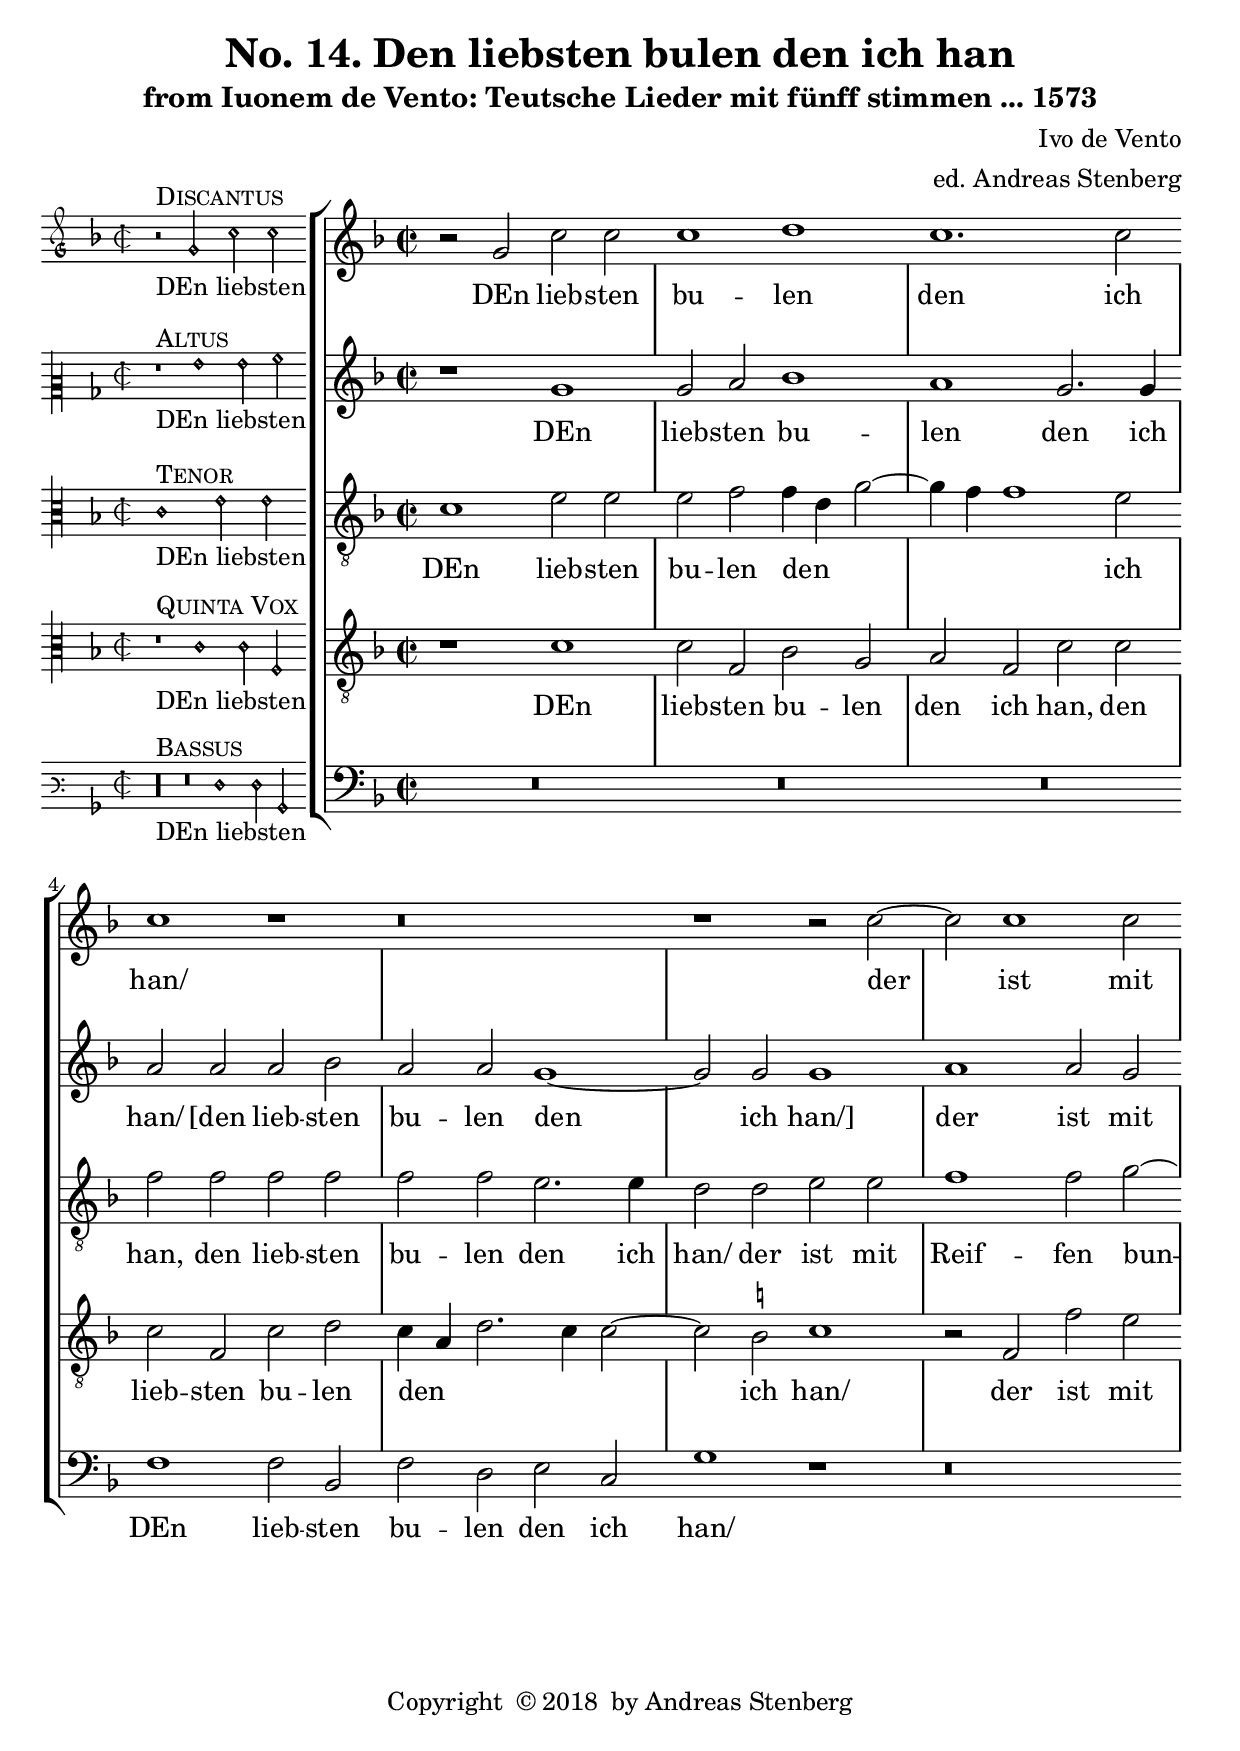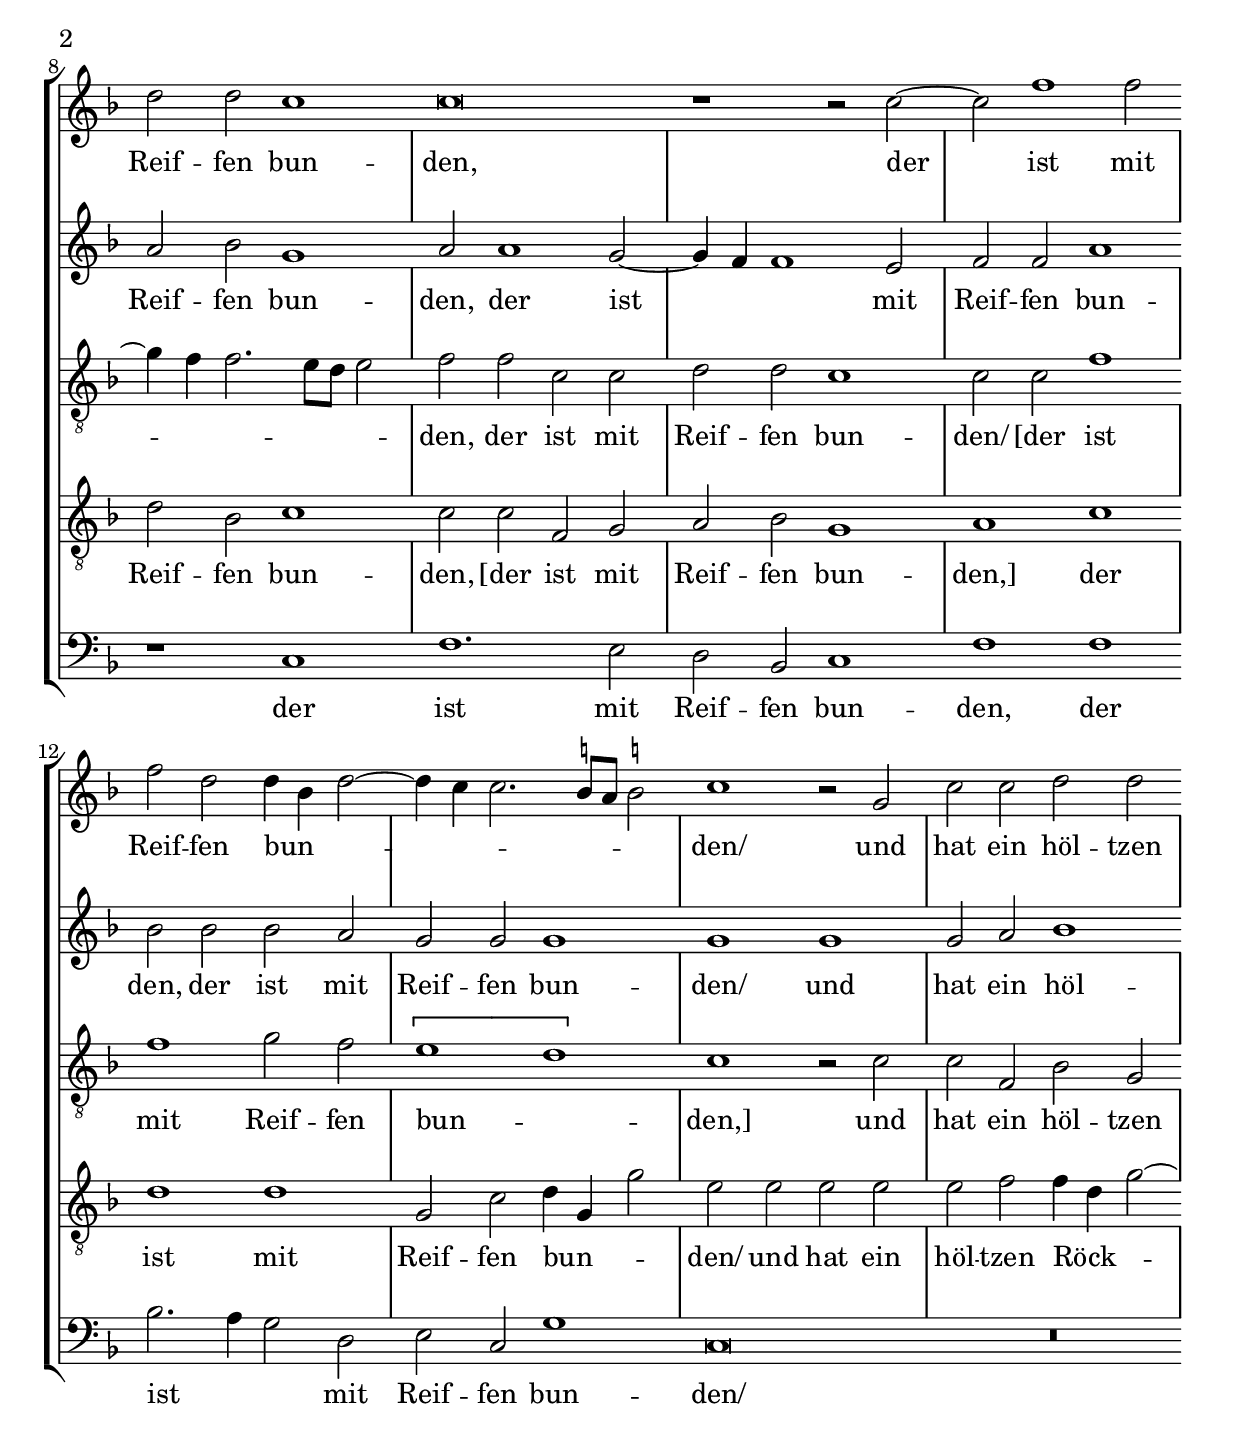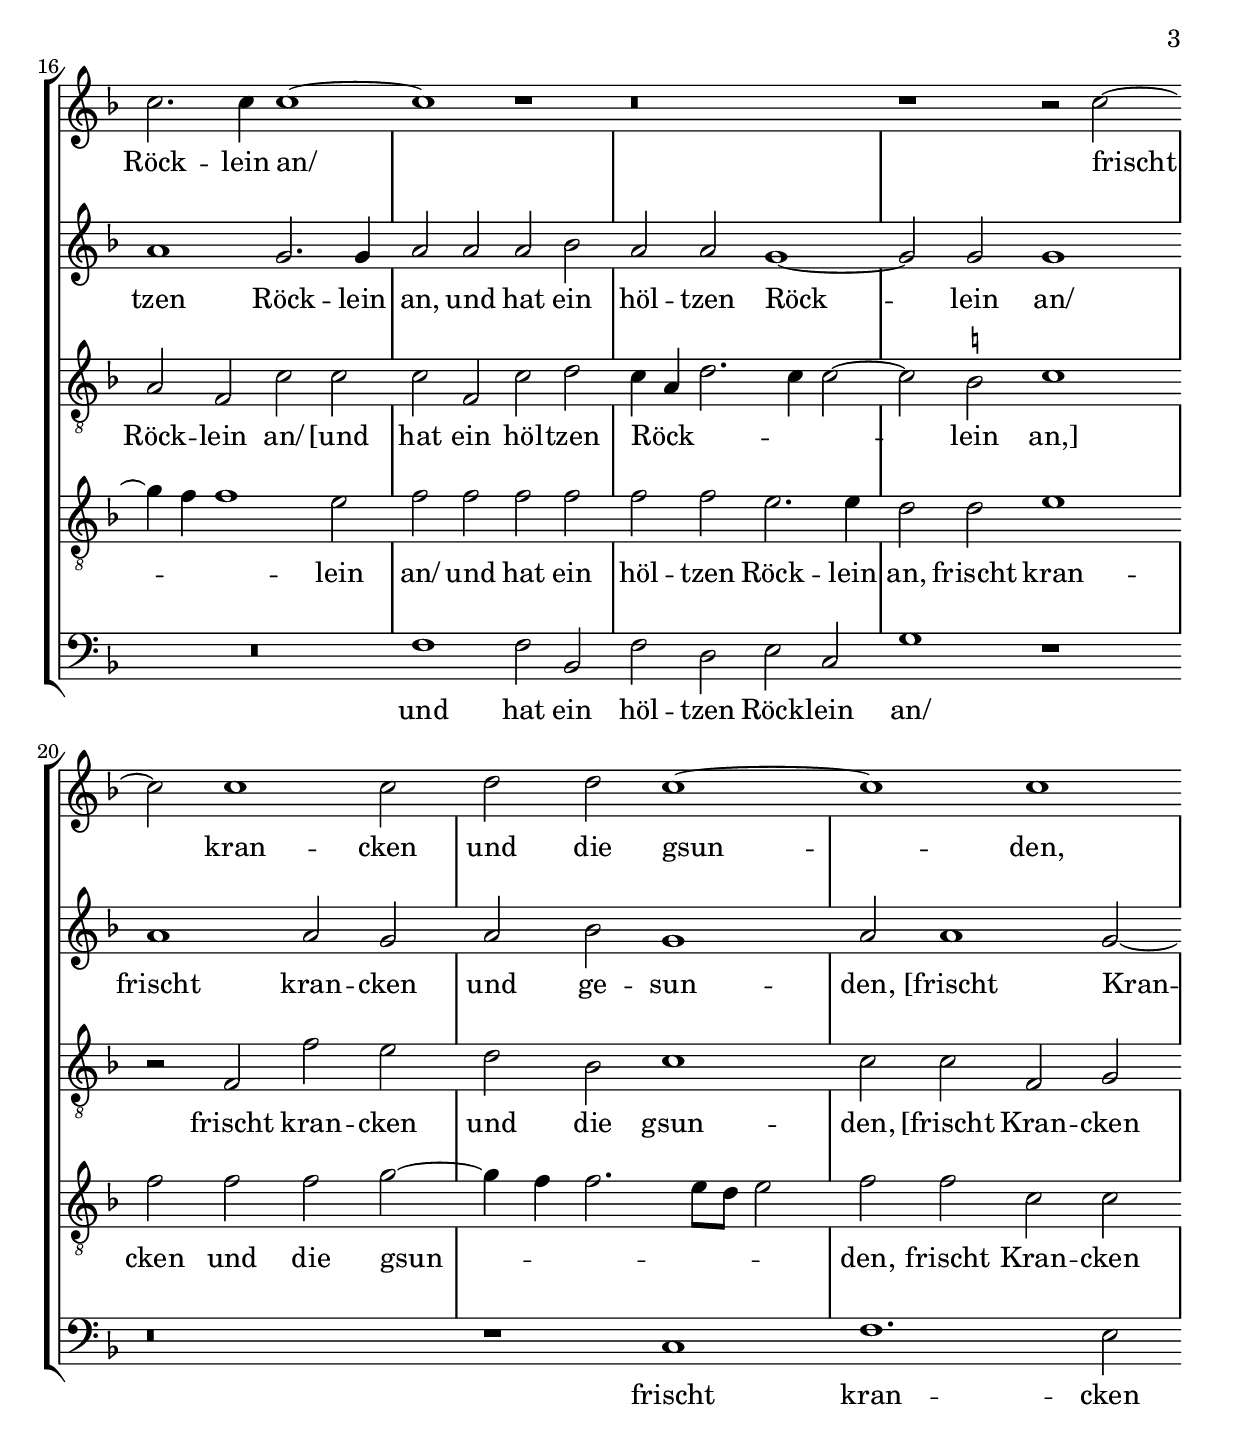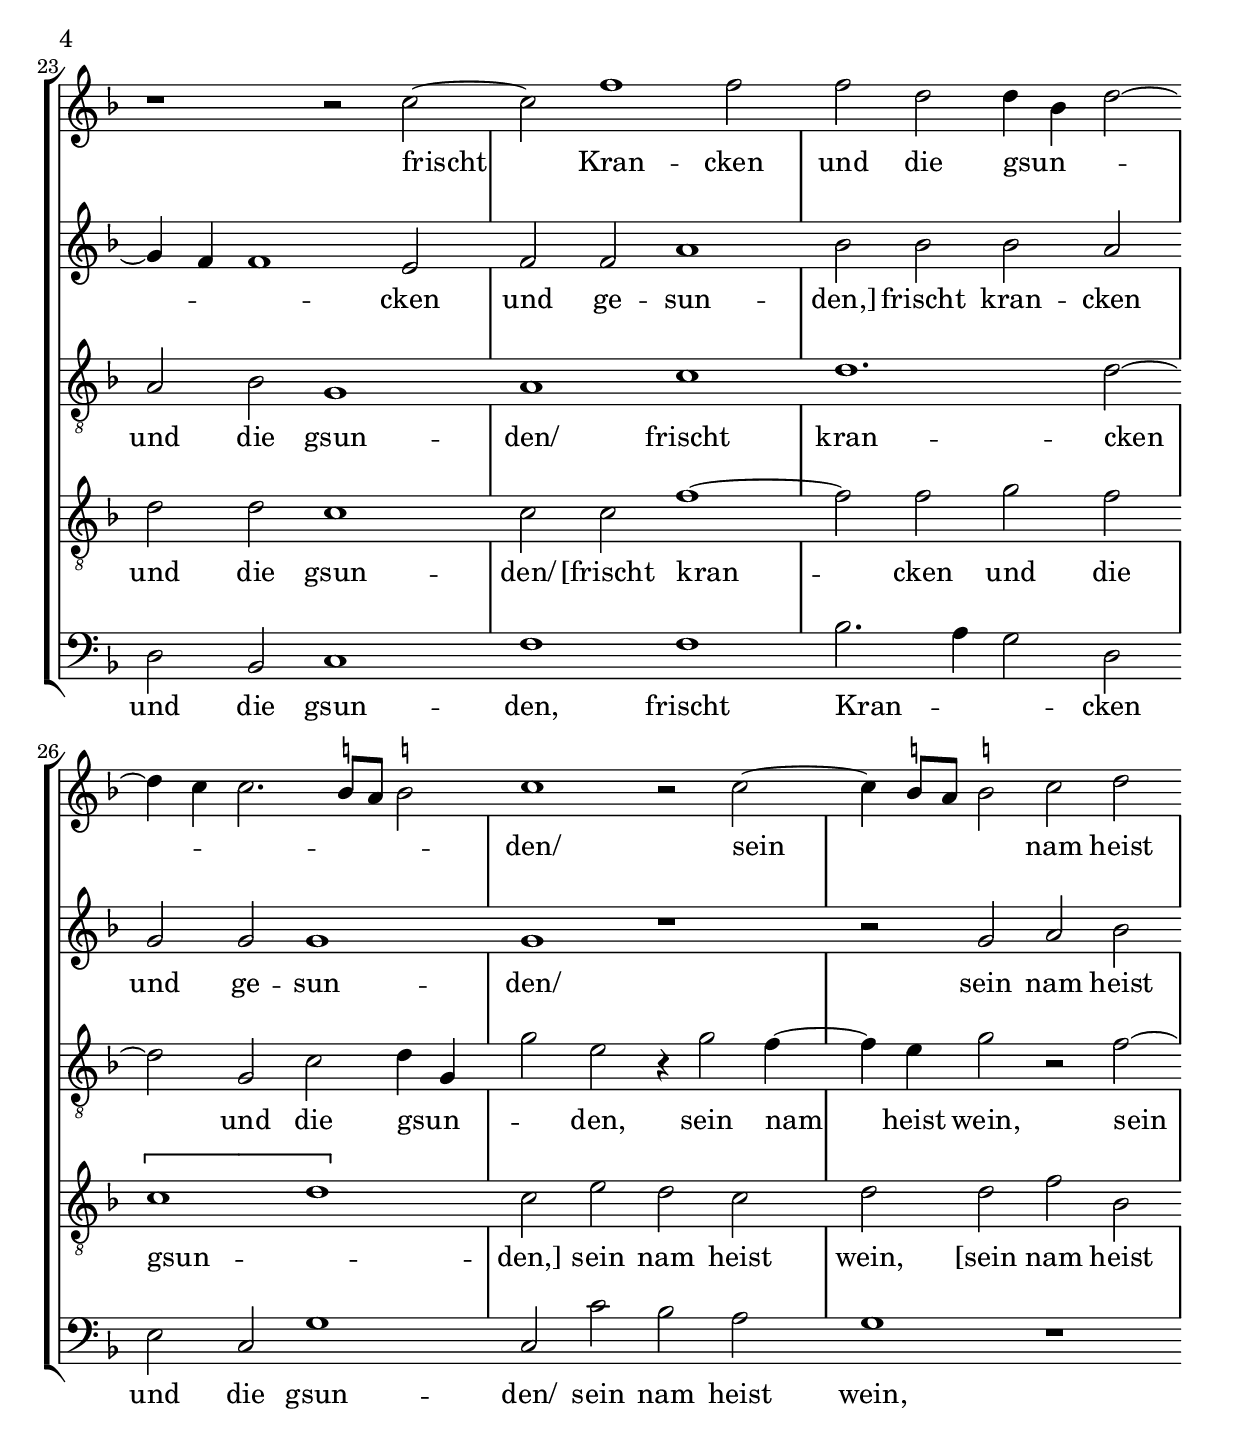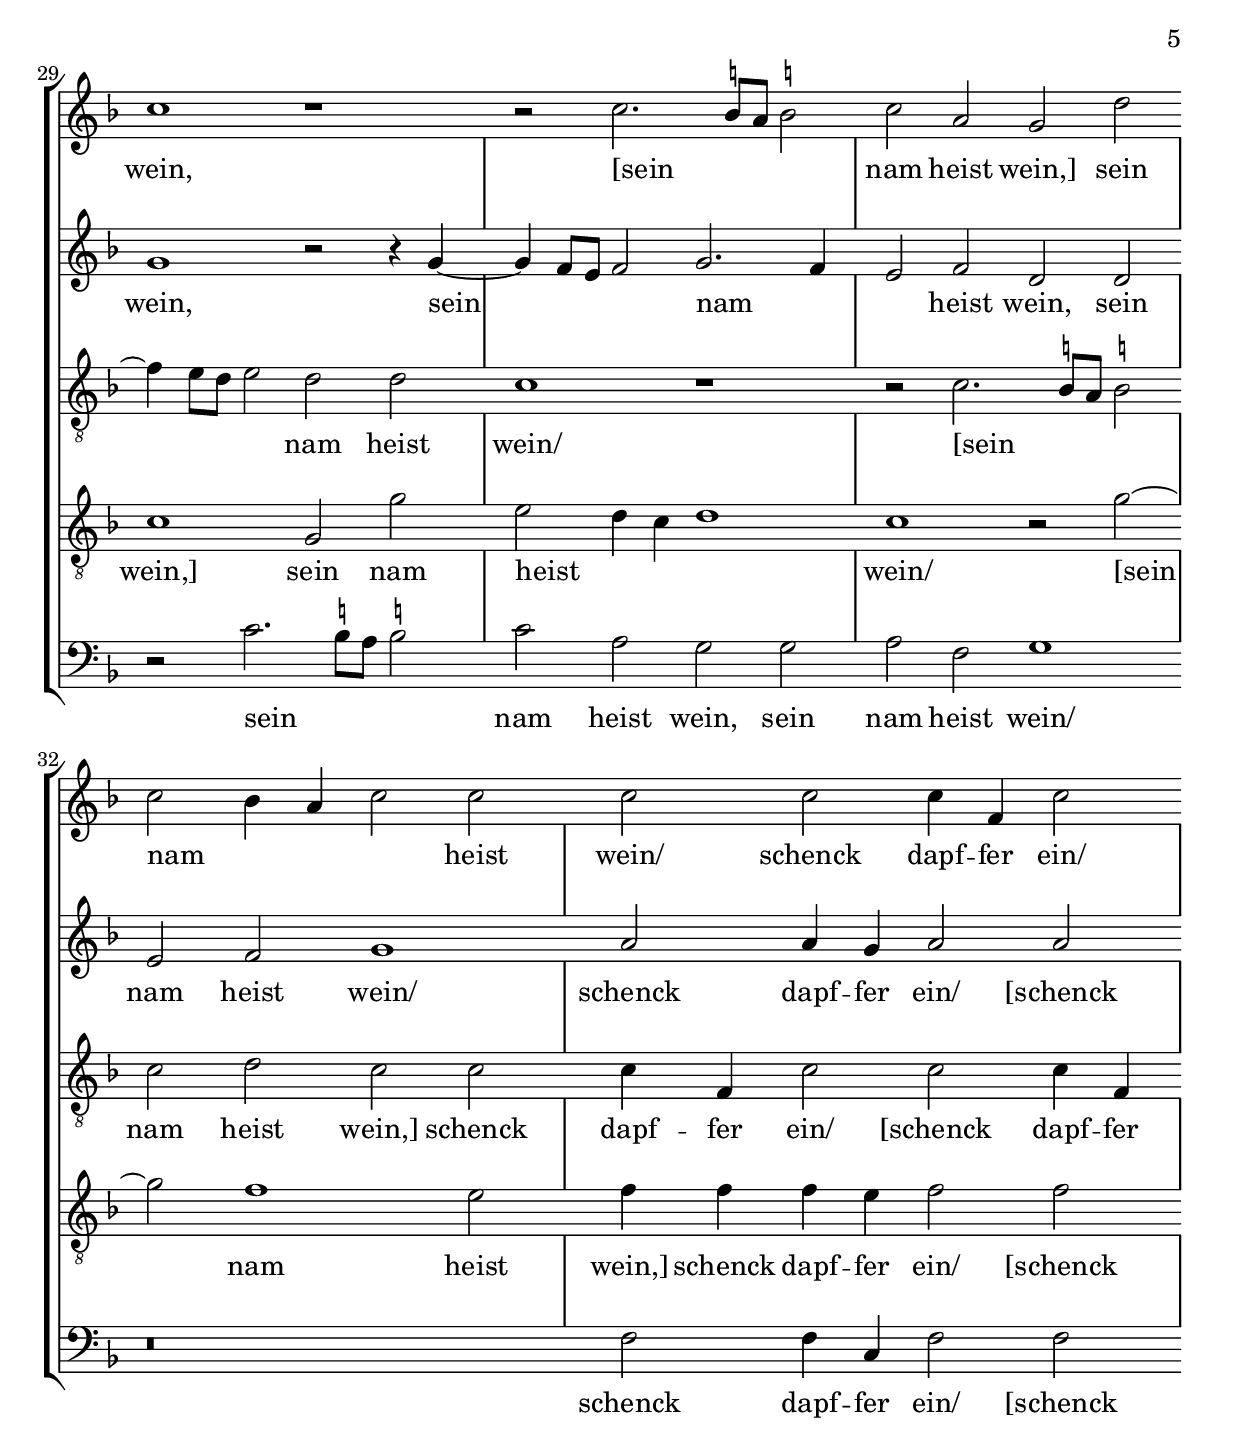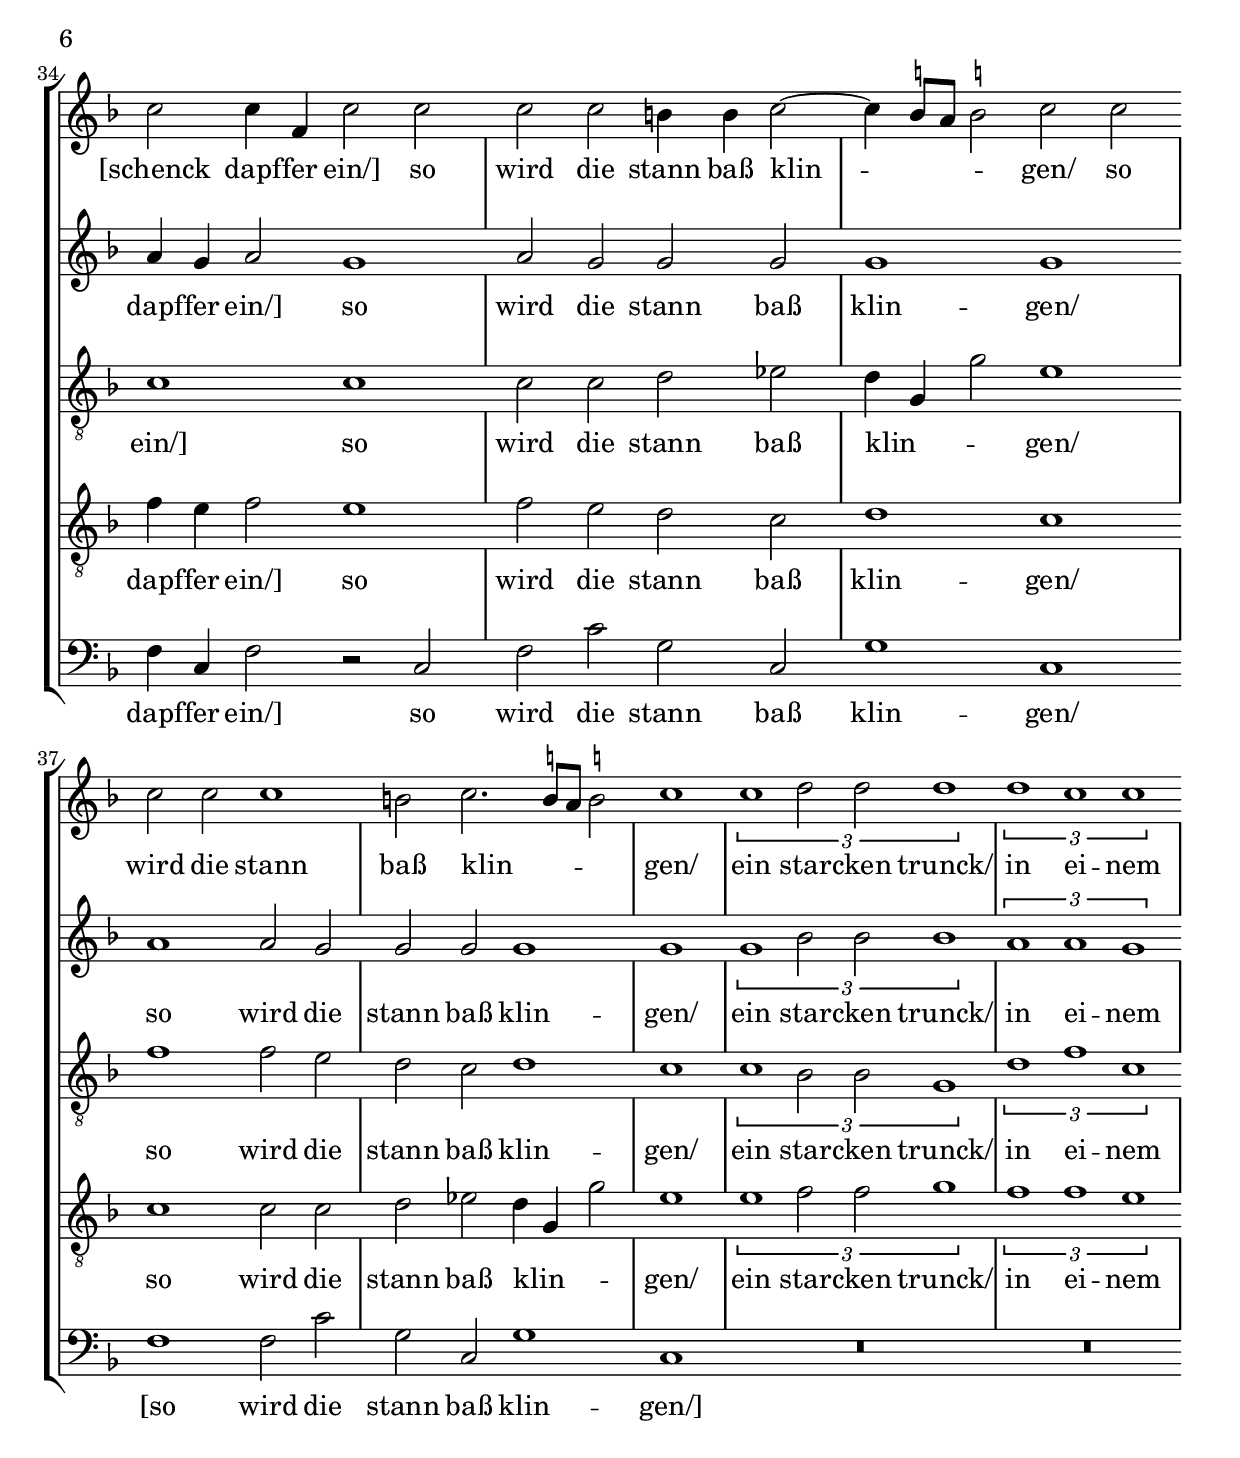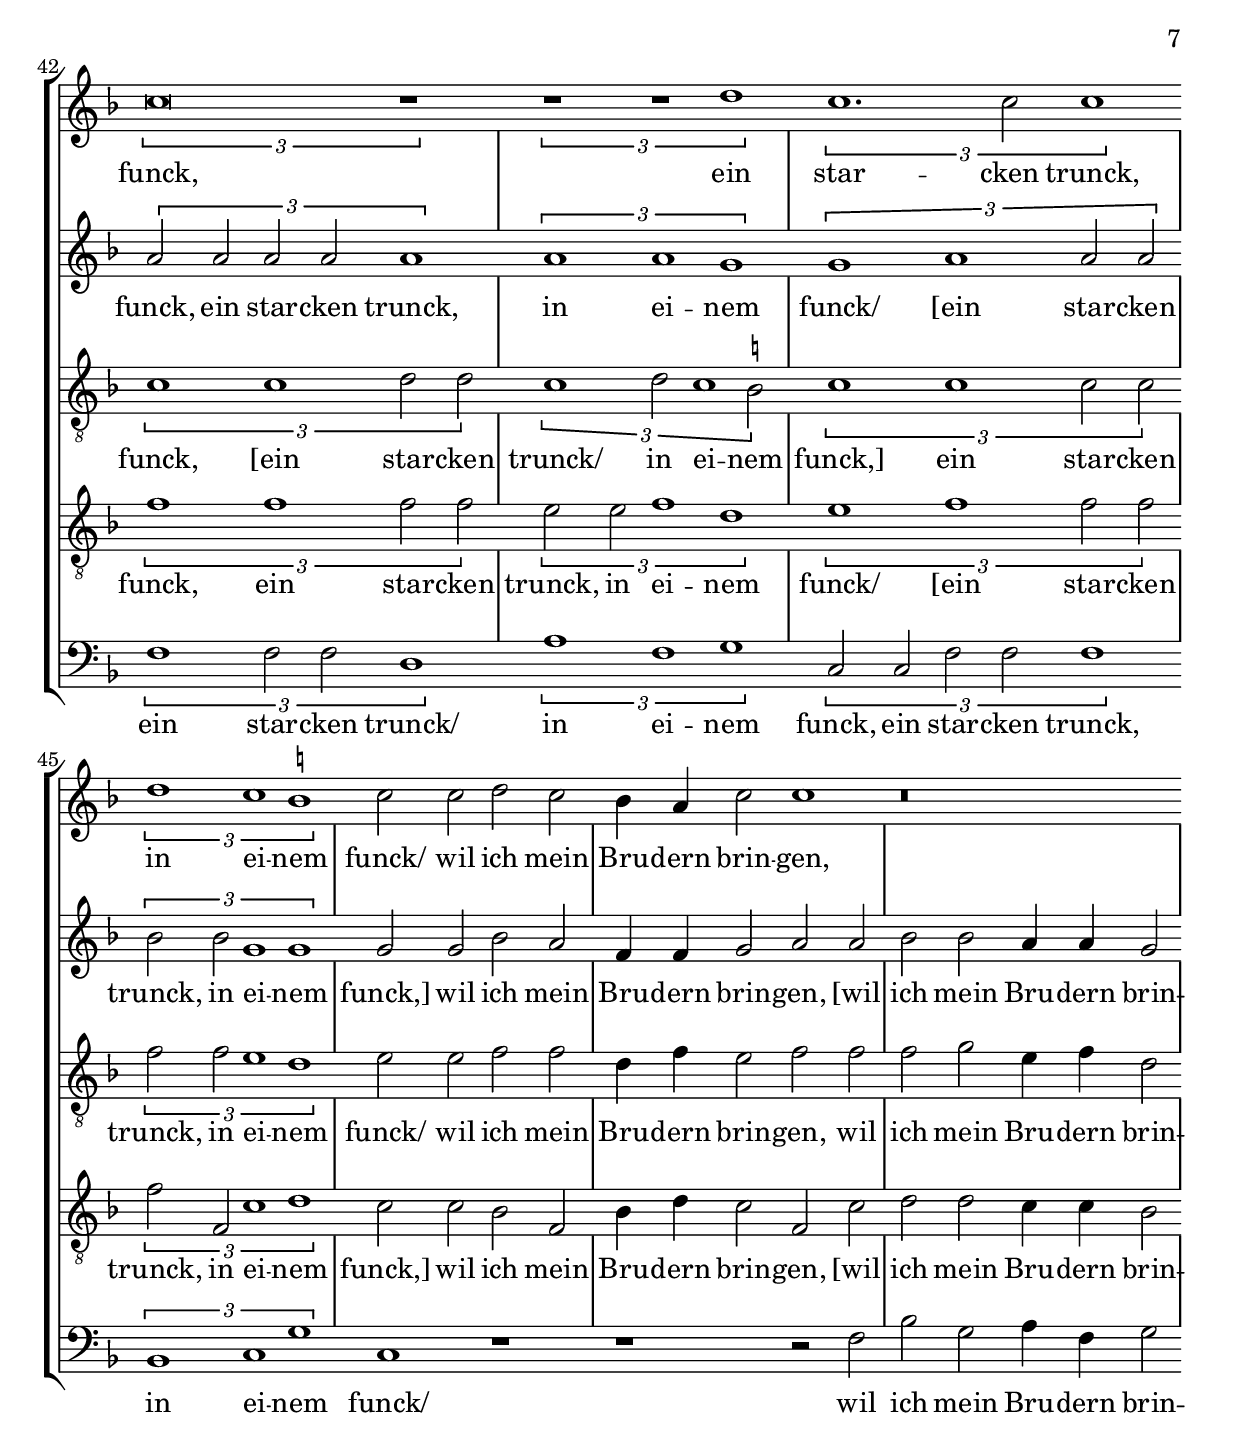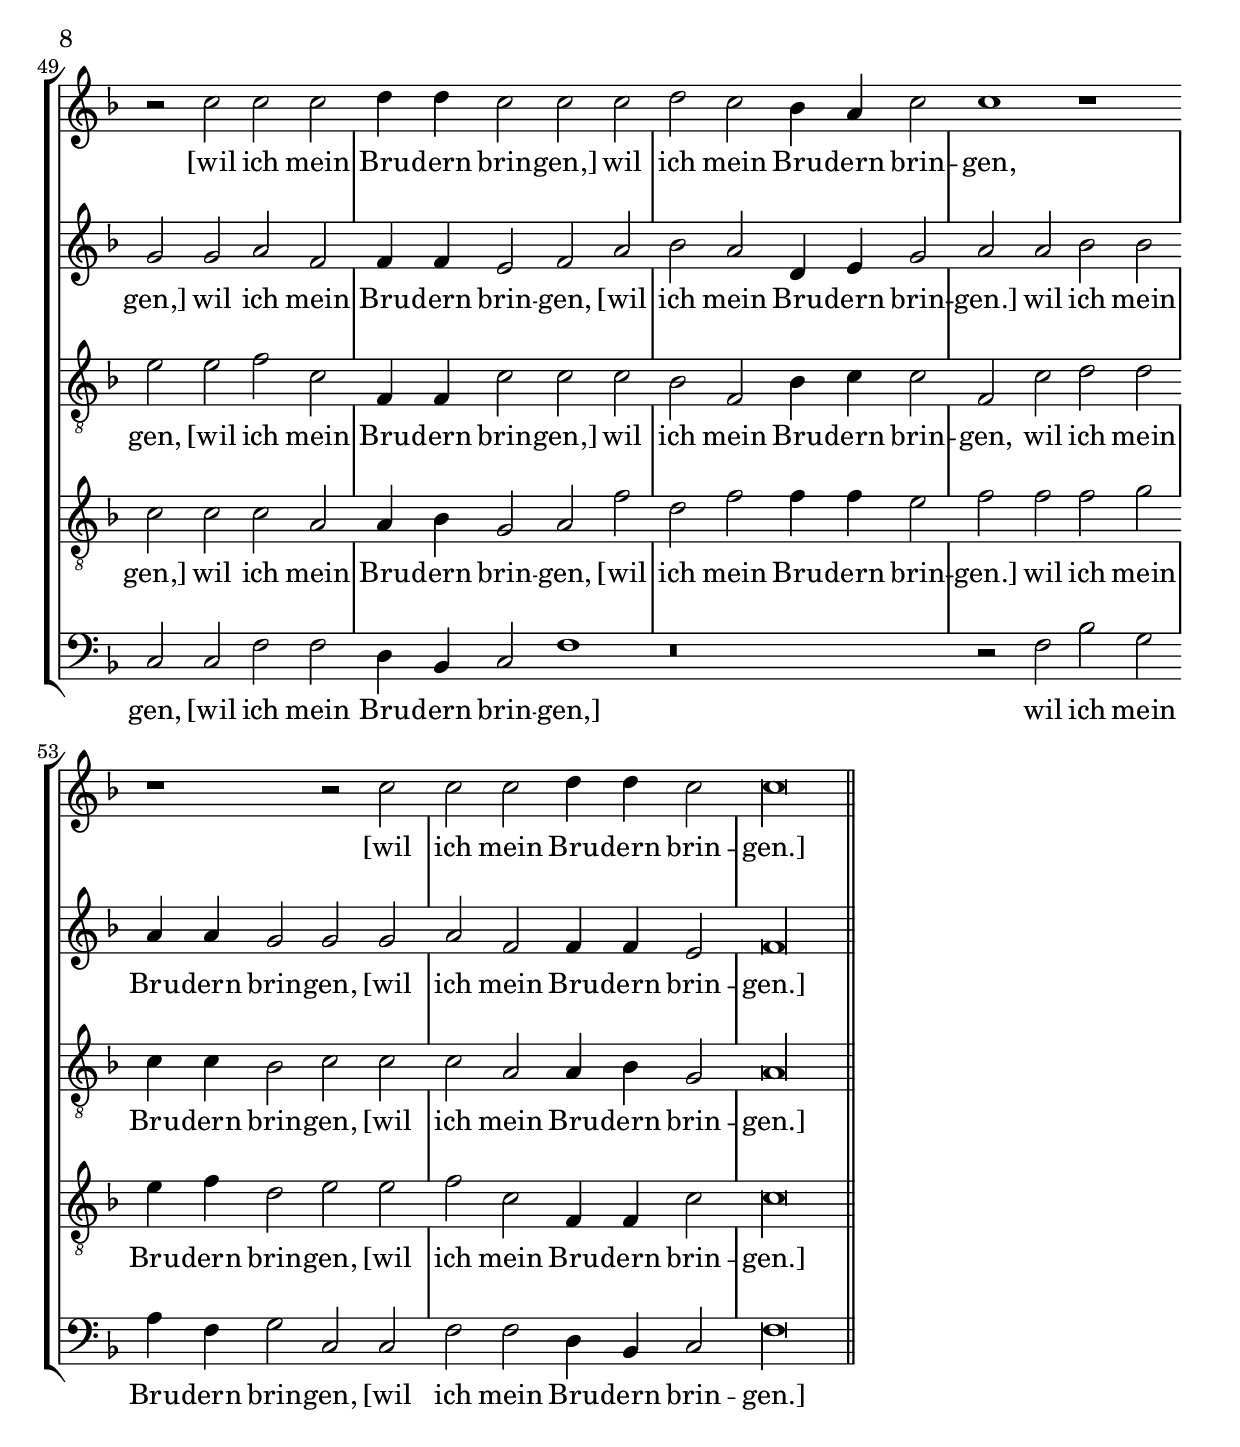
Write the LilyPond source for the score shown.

\version "2.18.0"
\include "deutsch.ly"
ficta = \once \set suggestAccidentals =##t
#(append! supported-clefs '(("mensural-f3" . ("clefs.mensural.f" 0 0))))
#(set-global-staff-size 22)
\header {
  title = "No. 14. Den liebsten bulen den ich han"
  subtitle = "from Iuonem de Vento: Teutsche Lieder mit fünff stimmen ... 1573"
  composer = "Ivo de Vento"
  arranger = "ed. Andreas Stenberg"
  poet = ""
  meter =""
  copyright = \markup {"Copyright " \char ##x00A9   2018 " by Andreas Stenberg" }
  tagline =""
}
global = {
  \key f \major
}

sopMusic = \relative c'' {

  \set Score.tempoHideNote = ##t
  \tempo 1 = 66
  \time 2/2
  \set Timing.measureLength = #(ly:make-moment 4/2)
  \override Staff.BarLine.transparent = ##t
 r2 g2 c2 c2
 c1 d1
 c1. c2
 c1 r1
 r\breve
 r1 r2 c2~
 c2 c1 c2
 d2 d2						%5 end of first line in orig.
 c1
 c\breve
 r1 r2 c2~
 c2 f1 f2
 f2 d2 d4\melisma b4 d2~
 d4 c4 c2. \ficta h8 a8 \ficta h!2\melismaEnd
 c1						%% end of second line
 r2 g2
 c2 c2 d2 d2
 c2. c4 c1~
 c1 r1
 r\breve
 r1 r2 c2~
 c2 c1 c2
 d2 d2 c1~
 c1 c1
 r1 r2 c2~
 c2 f1 f2					%% end of third line
 f2 d2 d4\melisma b4 d2~
 d4 c4 c2. \ficta h8 a8 \ficta h!2\melismaEnd
 c1 r2 c2~\melisma
 c4 \ficta h8 a8 \ficta h!2\melismaEnd c2 d2
 c1 r1
 r2 c2.\melisma \ficta h8 a8 \ficta h!2\melismaEnd
 c2 a2						%% end of fourth line
 g2 d'2
 c2\melisma b4 a4 c2\melismaEnd c2
 c2 c2 c4 f,4 c'2
 c2 c4 f,4 c'2 c2
 c2 c2 h4 h4 c2~\melisma
 c4 \ficta h8 a8 \ficta h!2\melismaEnd 			%% end of fifth line and first page.
 c2 c2
 c2 c2 c1
 h2 c2.\melisma \ficta h!8 a8 \ficta h!2\melismaEnd
 \set Timing.measureLength = #(ly:make-moment 2/2)
 c1
 \set Timing.measureLength = #(ly:make-moment 4/2)
  \tuplet 3/2 { c1 d2 d2 d1 }
  \tuplet 3/2 { d1 c1 c1 }
  \tuplet 3/2 { c\breve r1 }
  \tuplet 3/2 { r1 r1 d1 }			%% end of sixth line
  \tuplet 3/2 { c1. c2 c1 }
  \tuplet 3/2 { d1 c1 \ficta h1 }
  c2 c2 d2 c2
  b4 a4 c2 c1
  r\breve
  r2 c2 c2 c2
  d4 d4 c2					%% end of sewenth line
  c2 c2
  d2 c2 b4 a4 c2
  c1 r1
  r1 r2 c2
  c2 c2 d4 d4 c2
  \cadenzaOn
  c\longa
 \revert Staff.BarLine.transparent
  \bar "||"
}
sopWords = \lyricmode {
  DEn lieb -- sten bu -- len den ich han/
  der ist mit Reif -- fen bun -- den,
  der ist mit Reif -- fen bun -- den/
  und hat ein höl -- tzen Röck -- lein an/
  frischt kran -- cken und die gsun -- den,
  frischt Kran -- cken und die gsun -- den/
  sein nam heist wein,
  [sein nam heist wein,]
  sein nam heist wein/
  schenck dapf -- fer ein/
  [schenck dapf -- fer ein/]
  so wird die stann baß klin -- gen/
  so wird die stann baß klin -- gen/
  ein star -- cken trunck/
  in ei -- nem funck,
  ein star -- cken trunck,
  in ei -- nem funck/
  wil ich mein Bru -- dern brin -- gen,
  [wil ich mein Bru -- dern brin -- gen,]
  wil ich mein Bru -- dern brin -- gen,
  [wil ich mein Bru -- dern brin -- gen.]
}
altoMusic = \relative c' {
  \override Staff.BarLine.transparent = ##t
  r1 g'1
  g2 a2 b1
  a1 g2. g4
  a2 a2 a2 b2
  a2 a2 g1~
  g2 g2						%% end of first note in orig.
  g1
  a1 a2 g2
  a2 b2 g1
  a2 a1 g2~\melisma
  g4 f4 f1\melismaEnd e2
  f2 f2 a1					%5 end of second line
  b2 b2 b2 a2
  g2 g2 g1
  g1 g1
  g2 a2 b1
  a1 g2. g4
  a2 a2 a2 b2
  a2 a2 g1~
  g2 g2						%5 end of third line
  g1
  a1 a2 g2
  a2 b2 g1
  a2 a1 g2~\melisma
  g4 f4 f1\melismaEnd e2
  f2 f2 a1
  b2 b2 b2 a2
  g2 g2						%% end of fourth line
  g1 g1
  r1 r2 g2
  a2 b2 g1
  r2 r4 g4~\melisma
  g4 f8 e8 f2\melismaEnd g2.\melisma f4
  e2\melismaEnd f2 d2 d2
  e2 f2 g1					%% end of fifth line and first page
  a2 a4 g4 a2 a2
  a4 g4 a2 g1
  a2 g2 g2 g2
  g1 g1						%% end of sixth line (first on second page)
  a1 a2 g2
  g2 g2 g1
  g1
  \tuplet 3/2 { g1 b2 b2 b1 }
  \tuplet 3/2 { a1 a1 g1 }
  \tuplet 3/2 { a2 a2 a2 a2 a1 }
  \tuplet 3/2 { a1 a1 g1 }
  \tuplet 3/2 { g1 a1 a2 a2 }
  \tuplet 3/2 { b2 b2 g1 g1 }			%% end of sewenth line
  g2 g2 b2 a2
  f4 f4 g2 a2 a2
  b2 b2 a4 a4 g2
  g2 g2 a2 f2
  f4 f4 e2					%% end of eight line
  f2 a2
  b2 a2 d,4 e4 g2
  a2 a2 b2 b2
  a4 a4 g2 g2 g2
  a2 f2 f4 f4 e2
  \cadenzaOn
  f\longa
  \revert Staff.BarLine.transparent
}
altoWords = \lyricmode {
  DEn lieb -- sten bu -- len den ich han/
  [den lieb -- sten bu -- len den ich han/]
  der ist mit Reif -- fen bun -- den,
  der ist mit Reif -- fen bun -- den,
  der ist mit Reif -- fen bun -- den/
  und hat ein höl -- tzen Röck -- lein an,
  und hat ein höl -- tzen Röck -- lein an/
  frischt kran -- cken und ge -- sun -- den,
  [frischt Kran -- cken und ge -- sun -- den,]
  frischt kran -- cken und ge -- sun -- den/
  sein nam heist wein,
  sein nam heist wein,
  sein nam heist wein/
  schenck dapf -- fer ein/
  [schenck dapf -- fer ein/]
  so wird die stann baß klin -- gen/
  so wird die stann baß klin -- gen/
  ein star -- cken trunck/
  in ei -- nem funck,
  ein star -- cken trunck,
  in ei -- nem funck/
  [ein star -- cken trunck,
  in ei -- nem funck,]
  wil ich mein Bru -- dern brin -- gen,
  [wil ich mein Bru -- dern brin -- gen,]
  wil ich mein Bru -- dern brin -- gen,
  [wil ich mein Bru -- dern brin -- gen.]
  wil ich mein Bru -- dern brin -- gen,
  [wil ich mein Bru -- dern brin -- gen.]
}
tenorMusic = \relative c' {
  \clef "treble_8"
  \override Staff.BarLine.transparent = ##t
   c1 e2 e2
   e2 f2 f4\melisma d4 g2~
   g4 f4 f1\melismaEnd e2
   f2 f2 f2 f2
   f2 f2					%% end of first line in orig.
   e2. e4
   d2 d2 e2 e2
   f1 f2 g2~\melisma
   g4 f4 f2. e8 d8 e2\melismaEnd
   f2 f2					%% end of second line
   c2 c2
   d2 d2 c1
   c2 c2 f1
   f1 g2 f2
   \[e1\melisma d1\]\melismaEnd
   c1 r2 c2
   c2 f,2 b2 g2
   a2 f2 c'2 c2					%% end of third line
   c2 f,2 c'2 d2
   c4\melisma a4 d2. c4 c2~
   c2\melismaEnd \ficta h2 c1
   r2 f,2 f'2 e2
   d2 b2 c1
   c2 c2 f,2 g2					%% end of fourth line
   a2 b2 g1
   a1 c1
   d1. d2~
   d2 g,2 c2 d4\melisma g,4
   g'2\melismaEnd e2 r4 g2 f4~
   f4 e4 g2 r2 f2~\melisma 		%% third note in orig. g1
   f4 e8 d8 e2\melismaEnd				%% end of fifth line and first page
   d2 d2
   c1 r1
   r2 c2.\melisma \ficta h8 a8 \ficta h!2\melismaEnd
   c2 d2 c2 c2
   c4 f,4 c'2 c2 c4 f,4
   c'1 c1
   c2 c2					%% end of sixth line (firrst on second page)
   d2 es2
   d4\melisma g,4 g'2\melismaEnd e1
   f1 f2 e2
   d2 c2 d1
   c1
   \tuplet 3/2 { c1 b2 b2 g1 }
   \tuplet 3/2 { d'1 f1 c1 }
   \tuplet 3/2 { c1 c1 d2 d2 }			%5 end of sewenth line
   \tuplet 3/2 { c1 d2 c1 \ficta h2 }
   \tuplet 3/2 {  c1 c1 c2 c2 }
   \tuplet 3/2 { f2 f2 e1 d1 }
   e2 e2 f2 f2
   d4 f4 e2 f2 f2				%5 end of eight line
   f2 g2 e4 f4 d2
   e2 e2 f2 c2
   f,4 f4 c'2 c2 c2
   b2 f2 b4 c4 c2     %% the next to last note is d4 in orig.
   f,2 c'2					%% end of ninth line
   d2 d2
   c4 c4 b2 c2 c2
   c2 a2 a4 b4 g2
   \cadenzaOn
   a\longa
 \revert Staff.BarLine.transparent
}
tenorWords = \lyricmode {
  DEn lieb -- sten bu -- len den ich han,
  den lieb -- sten bu -- len den ich han/
  der ist mit Reif -- fen bun -- den,
  der ist mit Reif -- fen bun -- den/
  [der ist mit Reif -- fen bun -- den,]
  und hat ein höl -- tzen Röck -- lein an/
  [und hat ein höl -- tzen Röck -- lein an,]
  frischt kran -- cken und die gsun -- den,
  [frischt Kran -- cken und die gsun -- den/
  frischt kran -- cken und die gsun -- den,
  sein nam heist wein,
  sein nam heist wein/
  [sein nam heist wein,]
  schenck dapf -- fer ein/
  [schenck dapf -- fer ein/]
  so wird die stann baß klin -- gen/
  so wird die stann baß klin -- gen/
  ein star -- cken trunck/
  in ei -- nem funck,
  [ein star -- cken trunck/
  in ei -- nem funck,]
  ein star -- cken trunck,
  in ei -- nem funck/
  wil ich mein Bru -- dern brin -- gen,
  wil ich mein Bru -- dern brin -- gen,
  [wil ich mein Bru -- dern brin -- gen,]
  wil ich mein Bru -- dern brin -- gen,
  wil ich mein Bru -- dern brin -- gen,
  [wil ich mein Bru -- dern brin -- gen.]
}
tenorIIMusic = \relative c' {
  \clef "treble_8"
  \override Staff.BarLine.transparent = ##t
   r1 c1
   c2 f,2 b2 g2
   a2 f2 c'2 c2
   c2 f,2 c'2 d2
   c4\melisma a4 d2. c4 c2~
   c2\melismaEnd \ficta h2				%% end of first line in orig
   c1
   r2 f,2 f'2 e2
   d2 b2 c1
   c2 c2 f,2 g2
   a2 b2 g1
   a1 c1					%% end of second line
   d1 d1
   g,2 c2 d4\melisma g,4 g'2\melismaEnd
   e2 e2 e2 e2
   e2 f2 f4\melisma d4 g2~
   g4 f4 f1 \melismaEnd e2
   f2 f2 f2 f2					%% end of third line
   f2 f2 e2. e4
   d2 d2 e1
   f2 f2 f2 g2~\melisma
   g4 f4 f2. e8 d8 e2\melismaEnd
   f2 f2 c2 c2
   d2 d2 c1					%% end of fourth line
   c2 c2 f1~
   f2 f2 g2 f2
   \[c1\melisma d1\]\melismaEnd
   c2 e2 d2 c2
   d2 d2 f2 b,2
   c1 g2 g'2
   e2\melisma d4 c4				%% end of fifth line and first page
   d1\melismaEnd
   c1 r2 g'2~
   g2 f1 e2
   f4 f4 f4 e4 f2 f2
   f4 e4 f2 e1
   f2 e2 d2 c2
   d1 c1					%% end of sixth line
   c1 c2 c2
   d2 es2 d4\melisma g,4 g'2\melismaEnd
   e1
   \tuplet 3/2 { e1 f2 f2 g1 }
   \tuplet 3/2 { f1 f1 e1 }
   \tuplet 3/2 { f1 f1 f2 f2 }
   \tuplet 3/2 { e2 e2 f1 d1 }			%% end of sewenth line
   \tuplet 3/2 { e1 f1 f2 f2 }
   \tuplet 3/2 { f2 f,2 c'1 d1 }
   c2 c2 b2 f2
   b4 d4 c2 f,2 c'2
   d2 d2 					%% end of eight line
   c4 c4 b2
   c2 c2 c2 a2
   a4 b4 g2 a2 f'2
   d2 f2 f4 f4 e2
   f2 f2					%% end of ninth line
   f2 g2
   e4 f4 d2 e2 e2
   f2 c2 f,4 f4 c'2
   \cadenzaOn
   c\longa
 \revert Staff.BarLine.transparent
}
tenorIIWords = \lyricmode {
  DEn lieb -- sten bu -- len den ich han,
  den lieb -- sten bu -- len den ich han/
  der ist mit Reif -- fen bun -- den,
  [der ist mit Reif -- fen bun -- den,]
  der ist mit Reif -- fen bun -- den/
  und hat ein höl -- tzen Röck -- lein an/
  und hat ein höl -- tzen Röck -- lein an,
  frischt kran -- cken und die gsun -- den,
  frischt Kran -- cken und die gsun -- den/
  [frischt kran -- cken und die gsun -- den,]
  sein nam heist wein,
  [sein nam heist wein,]
  sein nam heist wein/
  [sein nam heist wein,]
  schenck dapf -- fer ein/
  [schenck dapf -- fer ein/]
  so wird die stann baß klin -- gen/
  so wird die stann baß klin -- gen/
  ein star -- cken trunck/
  in ei -- nem funck,
  ein star -- cken trunck,
  in ei -- nem funck/
  [ein star -- cken trunck,
  in ei -- nem funck,]
  wil ich mein Bru -- dern brin -- gen,
  [wil ich mein Bru -- dern brin -- gen,]
  wil ich mein Bru -- dern brin -- gen,
  [wil ich mein Bru -- dern brin -- gen.]
  wil ich mein Bru -- dern brin -- gen,
  [wil ich mein Bru -- dern brin -- gen.]
}
bassMusic = \relative c {
  \override Staff.BarLine.transparent = ##t
  R\breve*3
  f1 f2 b,2
  f'2 d2 e2 c2
  g'1 r1
  r\breve
  r1 c,1
  f1. e2					%% end of first line in orig.
  d2 b2 c1
  f1 f1
  b2.\melisma a4 g2\melismaEnd d2
  e2 c2 g'1
  c,\breve
  R\breve*2
  f1						%% end of second line
  f2 b,2
  f'2 d2 e2 c2
  g'1 r1
  r\breve
  r1 c,1
  f1. e2
  d2 b2 c1
  f1 f1
  b2.\melisma a4 g2\melismaEnd d2		%% end of third line
  e2 c2 g'1
  c,2 c'2 b2 a2
  g1 r1
  r2 c2.\melisma \ficta h8 a8 \ficta h!2\melismaEnd
  c2 a2 g2 g2
  a2 f2 g1					%% end of fourth line
  r\breve
  f2 f4 c4 f2 f2
  f4 c4 f2 r2 c2
  f2 c'2 g2 c,2
  g'1 c,1
  f1 f2 c'2
  g2 c,2					%% end of fifth line and first page
  g'1
  c,1
  R\breve*2
  \tuplet 3/2 { f1 f2 f2 d1 }
  \tuplet 3/2 { a'1 f1 g1 }
  \tuplet 3/2 { c,2 c2 f2 f2 f1 }
  \tuplet 3/2 { b,1 c1 g'1 }
  c,1 r1
  r1 r2 f2					%% end of sixth line (first on second page)
  b2 g2 a4 f4 g2
  c,2 c2 f2 f2
  d4 b4 c2 f1
  r\breve
  r2 f2 b2 g2
  a4 f4 g2 c,2 c2				%% end of sewenth line
  f2 f2 d4 b4 c2
  \cadenzaOn
  f\longa
  \revert Staff.BarLine.transparent
}
bassWords = \lyricmode {
  DEn lieb -- sten bu -- len den ich han/
  der ist mit Reif -- fen bun -- den,
  der ist mit Reif -- fen bun -- den/
  und hat ein höl -- tzen Röck -- lein an/
  frischt kran -- cken und die gsun -- den,
  frischt Kran -- cken und die gsun -- den/
  sein nam heist wein,
  sein nam heist wein,
  sein nam heist wein/
  schenck dapf -- fer ein/
  [schenck dapf -- fer ein/]
  so wird die stann baß klin -- gen/
  [so wird die stann baß klin -- gen/]
  ein star -- cken trunck/
  in ei -- nem funck,
  ein star -- cken trunck,
  in ei -- nem funck/
  wil ich mein Bru -- dern brin -- gen,
  [wil ich mein Bru -- dern brin -- gen,]
  wil ich mein Bru -- dern brin -- gen,
  [wil ich mein Bru -- dern brin -- gen.]
}
incipitDiscantus = \markup {
  \score {
    {
      %      \set Staff.instrumentName = #"Tenor "
      \override NoteHead.style = #'neomensural
      \override Rest.style = #'neomensural
      \override Staff.TimeSignature.style = #'mensural
      \cadenzaOn
      \clef "petrucci-g"
      \key f \major
      \time 2/2

      r2 ^\markup { \smallCaps"Discantus"} _"DEn liebsten"
      g'2 c''2 c''2
    }
    \layout {
      \context {
        \Voice
        \remove "Ligature_bracket_engraver"
        \consists "Mensural_ligature_engraver"
      }
      line-width = 4.5\cm
    }
  }
}


incipitAltus = \markup {
  \score {
    {
      %      \set Staff.instrumentName = #"Tenor "
      \override NoteHead.style = #'neomensural
      \override Rest.style = #'neomensural
      \override Staff.TimeSignature.style = #'mensural
      \cadenzaOn
      \clef "petrucci-c2"
      \key f \major
      \time 2/2
      r1^\markup \smallCaps"Altus"_"DEn liebsten"
      g'1 g'2 a'2
    }
    \layout {
      \context {
        \Voice
        \remove "Ligature_bracket_engraver"
        \consists "Mensural_ligature_engraver"
      }
      line-width = 4.5\cm
    }
  }
}


incipitTenor = \markup {
  \score {
    {
      %      \set Staff.instrumentName = #"Tenor "
      \override NoteHead.style = #'neomensural
      \override Rest.style = #'neomensural
      \override Staff.TimeSignature.style = #'mensural
      \cadenzaOn
      \clef "petrucci-c3"
      \key f \major
      \time 2/2
      c'1 ^\markup \smallCaps"Tenor" _"DEn liebsten"
      e'2 e'2
    }
    \layout {
      \context {
        \Voice
        \remove "Ligature_bracket_engraver"
        \consists "Mensural_ligature_engraver"
      }
      line-width = 5.0\cm
    }
  }
}
incipitTenorII = \markup {
  \score {
    {
      %      \set Staff.instrumentName = #"Tenor "
      \override NoteHead.style = #'neomensural
      \override Rest.style = #'neomensural
      \override Staff.TimeSignature.style = #'mensural
      \cadenzaOn
      \clef "petrucci-c3"
      \key f \major
      \time 2/2
      r1 ^\markup \smallCaps"Quinta Vox" _"DEn liebsten"
      c'1 c'2 f2
    }
    \layout {
      \context {
        \Voice
        \remove "Ligature_bracket_engraver"
        \consists "Mensural_ligature_engraver"
      }
      line-width = 5.0\cm
    }
  }
}

incipitBassus = \markup {
  \score {
    {
      %      \set Staff.instrumentName = #"Tenor "
      \override NoteHead.style = #'neomensural
      \override Rest.style = #'neomensural
      \override Staff.TimeSignature.style = #'mensural
      \cadenzaOn
      \clef "mensural-f3"
      \key f \major
      \time 2/2
      r\longa^\markup \smallCaps"Bassus"_"DEn liebsten"
      r\breve f1 f2 b,2
    }
    \layout {
      \context {
        \Voice
        \remove "Ligature_bracket_engraver"
        \consists "Mensural_ligature_engraver"
      }
      line-width = 4.5\cm
    }
  }
}

%% for print
\score {
  <<
    \new StaffGroup \with {
      \override VerticalAxisGroup.staff-staff-spacing = #'((basic-distance . 12))
    } <<
      \new Staff = treble <<
        \set Staff.instrumentName = \incipitDiscantus
        \new Voice = "sopranos" {
          \set  Staff.midiInstrument ="choir aahs"
          %	\voiceOne
          << \global \sopMusic >>
        }
      >>
      \new Lyrics = sopranos { s1 }

      \new Staff = "medius" <<
        \set Staff.instrumentName = \incipitAltus

        \new Voice = "altos" {
          %	\voiceTwo
          \set  Staff.midiInstrument ="choir aahs"
          << \global \altoMusic >>
        }
      >>

      \new Lyrics = "altos" { s1 }
      \new Staff = tenors <<
        \set Staff.instrumentName = \incipitTenor

        \clef "treble"
        \new Voice = "tenors" {
          \set  Staff.midiInstrument ="choir aahs"
          %	\voiceOne
          << \global \tenorMusic >>
        }
      >>
      \new Lyrics = "tenors" { s1 }

\new Staff = tenorsII <<
        \set Staff.instrumentName = \incipitTenorII

        \clef "treble"
        \new Voice = "tenorsII" {
          \set  Staff.midiInstrument ="choir aahs"
          %	\voiceOne
          << \global \tenorIIMusic >>
        }
      >>
      \new Lyrics = "tenorsII" { s1 }

      \new Staff ="basses" {
        \set Staff.instrumentName = \incipitBassus

        \new Voice = "basses" {
          \set  Staff.midiInstrument ="choir aahs"
          \clef "bass"
          %	\voiceTwo
          << \global \bassMusic >>
        }
      }
    >>
    \new Lyrics = basses { s1 }

    \context Lyrics = sopranos \lyricsto sopranos \sopWords
    \context Lyrics = altos \lyricsto altos \altoWords
    \context Lyrics = tenors \lyricsto tenors \tenorWords
    \context Lyrics = tenorsII \lyricsto tenorsII \tenorIIWords
    \context Lyrics = basses \lyricsto basses \bassWords
  >>
  \layout {
    \context {
      \Score
      % no bars in staves
      %      \override BarLine.transparent = ##t

    }
    % the next three instructions keep the lyrics between the bar lines
    \context {
      \Lyrics
      \consists "Bar_engraver"
      \override BarLine.transparent = ##t
    }
    \context {
      \StaffGroup
      \consists "Separating_line_group_engraver"
    }
    \context {
      \Voice
      % no slurs
      \override Slur.transparent = ##t
      % Comment in the below "\remove" command to allow line
      % breaking also at those barlines where a note overlaps
      % into the next bar.  The command is commented out in this
      % short example score, but especially for large scores, you
      % will typically yield better line breaking and thus improve
      % overall spacing if you comment in the following command.
      %\remove "Forbid_line_break_engraver"
    }
    indent = 4.5\cm
  }

}
%% for midi
\score {
  <<
    \new StaffGroup \with {
      \override VerticalAxisGroup.staff-staff-spacing = #'((basic-distance . 12))
    } <<
      \new Staff = treble <<
        \set Staff.instrumentName = \incipitDiscantus
        \new Voice = "sopranos" {
          \set  Staff.midiInstrument ="choir aahs"
          %	\voiceOne
          << \global \sopMusic >>
        }
      >>
      \new Lyrics = sopranos { s1 }

      \new Staff = "medius" <<
        \set Staff.instrumentName = \incipitAltus

        \new Voice = "altos" {
          %	\voiceTwo
          \set  Staff.midiInstrument ="choir aahs"
          << \global \altoMusic >>
        }
      >>

      \new Lyrics = "altos" { s1 }
      \new Staff = tenors <<
        \set Staff.instrumentName = \incipitTenor

        \clef "treble"
        \new Voice = "tenors" {
          \set  Staff.midiInstrument ="choir aahs"
          %	\voiceOne
          << \global \tenorMusic >>
        }
      >>
      \new Lyrics = "tenors" { s1 }

\new Staff = tenorsII <<
        \set Staff.instrumentName = \incipitTenorII

        \clef "treble"
        \new Voice = "tenorsII" {
          \set  Staff.midiInstrument ="choir aahs"
          %	\voiceOne
          << \global \tenorIIMusic >>
        }
      >>
      \new Lyrics = "tenorsII" { s1 }

      \new Staff ="basses" {
        \set Staff.instrumentName = \incipitBassus

        \new Voice = "basses" {
          \set  Staff.midiInstrument ="choir aahs"
          \clef "bass"
          %	\voiceTwo
          << \global \bassMusic >>
        }
      }
    >>
    \new Lyrics = basses { s1 }

    \context Lyrics = sopranos \lyricsto sopranos \sopWords
    \context Lyrics = altos \lyricsto altos \altoWords
    \context Lyrics = tenors \lyricsto tenors \tenorWords
    \context Lyrics = tenorsII \lyricsto tenorsII \tenorIIWords
    \context Lyrics = basses \lyricsto basses \bassWords
  >>

  \midi {}
}
\paper {
  ragged-bottom = ##t
  ragged-last-bottom = ##t
  ragged-last = ##t
}

%{
convert-ly.py (GNU LilyPond) 2.18.2  convert-ly.py: Processing `'...
Applying conversion: 2.15.7, 2.15.9, 2.15.10, 2.15.16, 2.15.17,
2.15.18, 2.15.19, 2.15.20, 2.15.25, 2.15.32, 2.15.39, 2.15.40,
2.15.42, 2.15.43, 2.16.0, 2.17.0, 2.17.4, 2.17.5, 2.17.6, 2.17.11,
2.17.14, 2.17.15, 2.17.18, 2.17.19, 2.17.20, 2.17.25, 2.17.27,
2.17.29, 2.17.97, 2.18.0
%}
